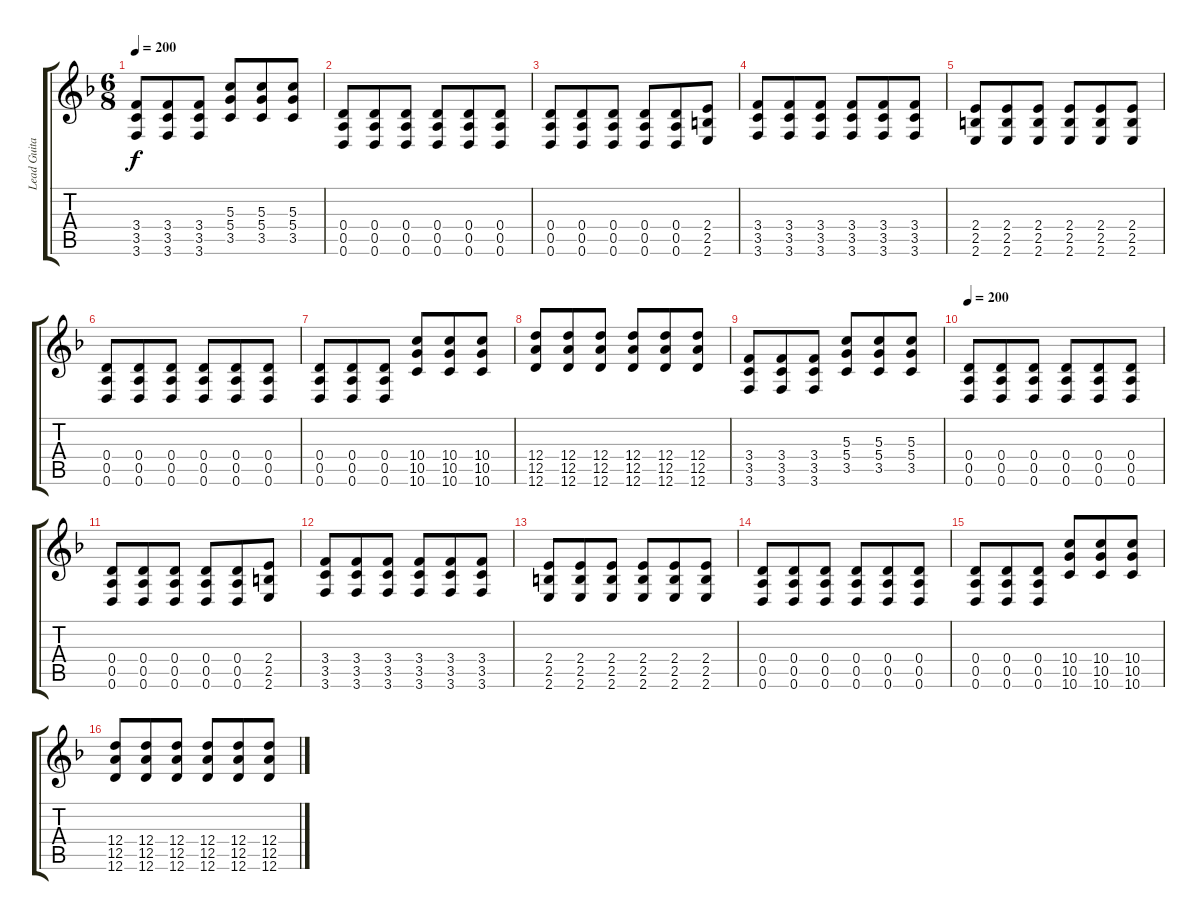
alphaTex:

\track ("Lead Guitar" "Lead Guita") {instrument distortionguitar}
\staff {score tabs}
\tuning (E4 B3 G3 D3 A2 D2) {hide}
\ts (6 8)
\tempo 200
\clef g2
\ks dminor
(3.4 3.5 3.6).8{dy f} (3.4 3.5 3.6).8 (3.4 3.5 3.6).8 (5.3 5.4 3.5).8 (5.3 5.4 3.5).8 (5.3 5.4 3.5).8 |
(0.4 0.5 0.6).8 (0.4 0.5 0.6).8 (0.4 0.5 0.6).8 (0.4 0.5 0.6).8 (0.4 0.5 0.6).8 (0.4 0.5 0.6).8 |
(0.4 0.5 0.6).8 (0.4 0.5 0.6).8 (0.4 0.5 0.6).8 (0.4 0.5 0.6).8 (0.4 0.5 0.6).8 (2.4 2.5 2.6).8 |
(3.4 3.5 3.6).8 (3.4 3.5 3.6).8 (3.4 3.5 3.6).8 (3.4 3.5 3.6).8 (3.4 3.5 3.6).8 (3.4 3.5 3.6).8 |
(2.4 2.5 2.6).8 (2.4 2.5 2.6).8 (2.4 2.5 2.6).8 (2.4 2.5 2.6).8 (2.4 2.5 2.6).8 (2.4 2.5 2.6).8 |
(0.4 0.5 0.6).8 (0.4 0.5 0.6).8 (0.4 0.5 0.6).8 (0.4 0.5 0.6).8 (0.4 0.5 0.6).8 (0.4 0.5 0.6).8 |
(0.4 0.5 0.6).8 (0.4 0.5 0.6).8 (0.4 0.5 0.6).8 (10.4 10.5 10.6).8 (10.4 10.5 10.6).8 (10.4 10.5 10.6).8 |
(12.4 12.5 12.6).8 (12.4 12.5 12.6).8 (12.4 12.5 12.6).8 (12.4 12.5 12.6).8 (12.4 12.5 12.6).8 (12.4 12.5 12.6).8 |
(3.4 3.5 3.6).8 (3.4 3.5 3.6).8 (3.4 3.5 3.6).8 (5.3 5.4 3.5).8 (5.3 5.4 3.5).8 (5.3 5.4 3.5).8 |
\tempo 200
(0.4 0.5 0.6).8 (0.4 0.5 0.6).8 (0.4 0.5 0.6).8 (0.4 0.5 0.6).8 (0.4 0.5 0.6).8 (0.4 0.5 0.6).8 |
(0.4 0.5 0.6).8 (0.4 0.5 0.6).8 (0.4 0.5 0.6).8 (0.4 0.5 0.6).8 (0.4 0.5 0.6).8 (2.4 2.5 2.6).8 |
(3.4 3.5 3.6).8 (3.4 3.5 3.6).8 (3.4 3.5 3.6).8 (3.4 3.5 3.6).8 (3.4 3.5 3.6).8 (3.4 3.5 3.6).8 |
(2.4 2.5 2.6).8 (2.4 2.5 2.6).8 (2.4 2.5 2.6).8 (2.4 2.5 2.6).8 (2.4 2.5 2.6).8 (2.4 2.5 2.6).8 |
(0.4 0.5 0.6).8 (0.4 0.5 0.6).8 (0.4 0.5 0.6).8 (0.4 0.5 0.6).8 (0.4 0.5 0.6).8 (0.4 0.5 0.6).8 |
(0.4 0.5 0.6).8 (0.4 0.5 0.6).8 (0.4 0.5 0.6).8 (10.4 10.5 10.6).8 (10.4 10.5 10.6).8 (10.4 10.5 10.6).8 |
(12.4 12.5 12.6).8 (12.4 12.5 12.6).8 (12.4 12.5 12.6).8 (12.4 12.5 12.6).8 (12.4 12.5 12.6).8 (12.4 12.5 12.6).8
